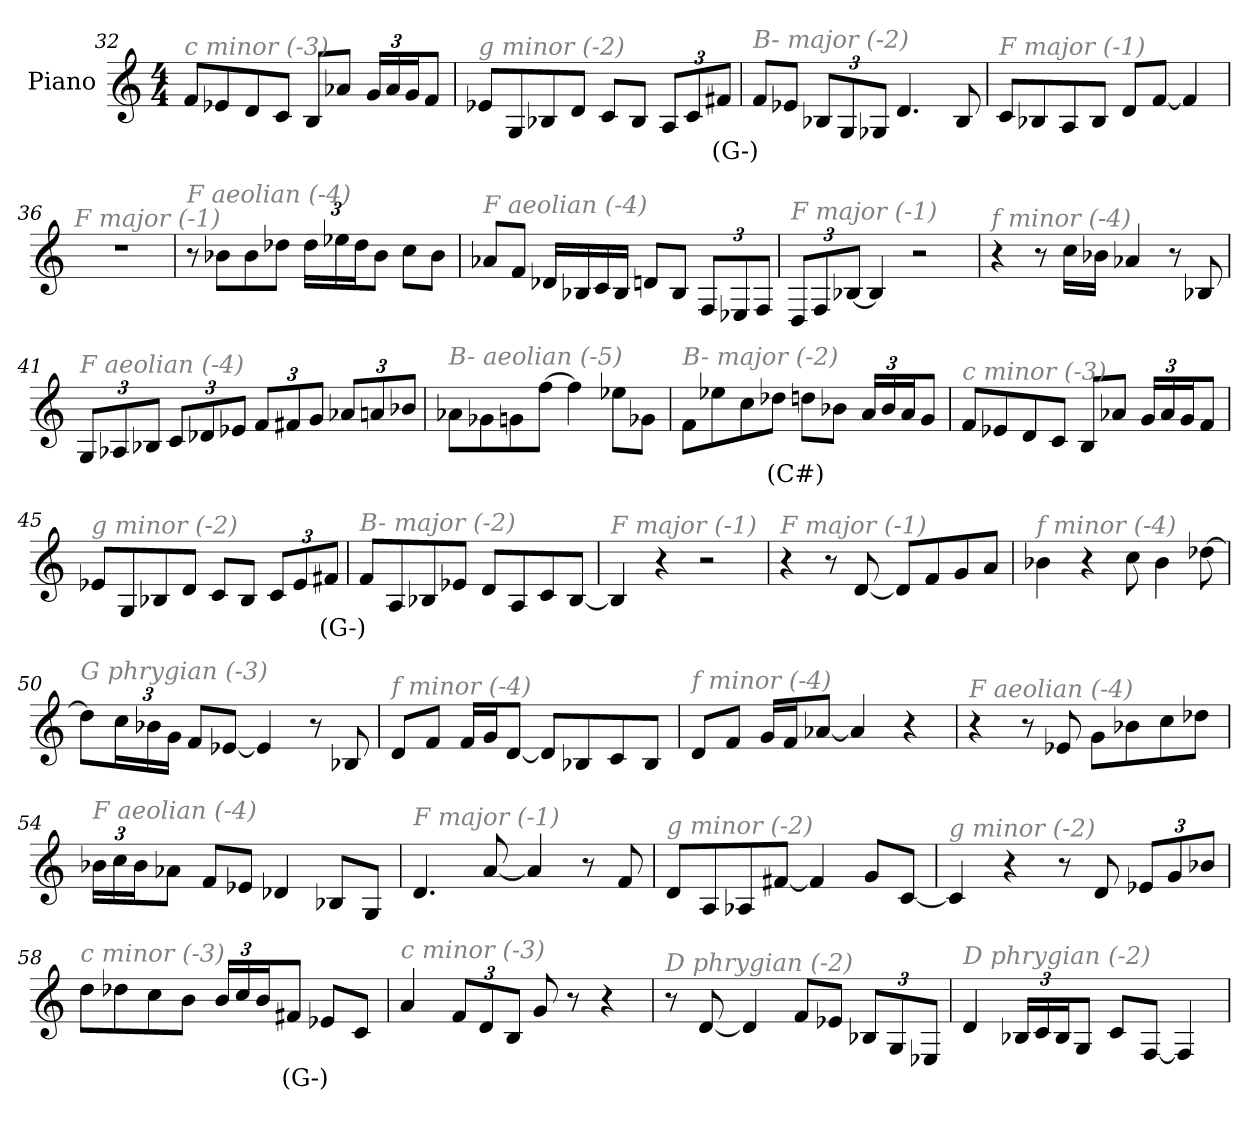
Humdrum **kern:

**kern	**text
*part1	*part1
*staff1	*staff1
*I"Piano	*
*I'Pno	*
!!LO:LB:g=z
*clefG2	*
*k[]	*
*M4/4	*
=32	=32
!LO:TX:i:color=#808080:t=c minor (-3)	!
8f/L	.
8e-X/	.
8d/	.
8c/J	.
8B/L	.
8a-X/J	.
*Xbrackettup	*
24g/LL	.
24a-/	.
24g/J	.
8f/J	.
=33	=33
!LO:TX:i:color=#808080:t=g minor (-2)	!
8e-X/L	.
8G/	.
8B-X/	.
8d/J	.
8c/L	.
8B-/J	.
12A/L	.
12c/	.
12f#Xi/J	(G-)
=34	=34
!LO:TX:i:color=#808080:t=B- major (-2)	!
8f/L	.
8e-X/J	.
12B-X/L	.
12G/	.
12G-X/J	.
4.d/	.
8B-/	.
=35	=35
!LO:TX:i:color=#808080:t=F major (-1)	!
8c/L	.
8B-X/	.
8A/	.
8B-/J	.
8d/L	.
[8f/J	.
4f/]	.
!!LO:LB:g=z
=36	=36
!LO:TX:i:color=#808080:t=F major (-1)	!
1r	.
=37	=37
!LO:TX:i:color=#808080:t=F aeolian (-4)	!
8r	.
8b-X\L	.
8b-\	.
8dd-X\J	.
24dd-\LL	.
24ee-X\	.
24dd-\J	.
8b-\J	.
8cc\L	.
8b-\J	.
=38	=38
!LO:TX:i:color=#808080:t=F aeolian (-4)	!
8a-X/L	.
8f/J	.
16d-X/LL	.
16B-X/	.
16c/	.
16B-/JJ	.
8dn/L	.
8B-/J	.
12F/L	.
12E-X/	.
12F/J	.
=39	=39
!LO:TX:i:color=#808080:t=F major (-1)	!
12D/L	.
12F/	.
[12B-X/J	.
4B-/]	.
2r	.
!!LO:PB:g=z
=40	=40
!LO:TX:i:color=#808080:t=f minor (-4)	!
4r	.
8r	.
16cc\LL	.
16b-X\JJ	.
4a-X/	.
8r	.
8B-X/	.
=41	=41
!LO:TX:i:color=#808080:t=F aeolian (-4)	!
12G/L	.
12A-X/	.
12B-X/J	.
12c/L	.
12d-X/	.
12e-X/J	.
12f/L	.
12f#X/	.
12g/J	.
12a-X/L	.
12an/	.
12b-X/J	.
=42	=42
!LO:TX:i:color=#808080:t=B- aeolian (-5)	!
8a-X\L	.
8g-X\	.
8gn\	.
[8ff\J	.
4ff\]	.
8ee-X\L	.
8g-X\J	.
!!LO:LB:g=z
=43	=43
!LO:TX:i:color=#808080:t=B- major (-2)	!
8f\L	.
8ee-X\	.
8cc\	.
8dd-Xi\J	(C#)
8dd\L	.
8b-X\J	.
24a/LL	.
24b-/	.
24a/J	.
8g/J	.
=44	=44
!LO:TX:i:color=#808080:t=c minor (-3)	!
8f/L	.
8e-X/	.
8d/	.
8c/J	.
8B/L	.
8a-X/J	.
24g/LL	.
24a-/	.
24g/J	.
8f/J	.
=45	=45
!LO:TX:i:color=#808080:t=g minor (-2)	!
8e-X/L	.
8G/	.
8B-X/	.
8d/J	.
8c/L	.
8B-/J	.
12c/L	.
12e-/	.
12f#Xi/J	(G-)
!!LO:LB:g=z
=46	=46
!LO:TX:i:color=#808080:t=B- major (-2)	!
8f/L	.
8A/	.
8B-X/	.
8e-X/J	.
8d/L	.
8A/	.
8c/	.
[8B-/J	.
=47	=47
!LO:TX:i:color=#808080:t=F major (-1)	!
4B-/]	.
4r	.
2r	.
=48	=48
!LO:TX:i:color=#808080:t=F major (-1)	!
4r	.
8r	.
[8d/	.
8d/L]	.
8f/	.
8g/	.
8a/J	.
=49	=49
!LO:TX:i:color=#808080:t=f minor (-4)	!
4b-X\	.
4r	.
8cc\	.
4b-\	.
[8dd-X\	.
=50	=50
!LO:TX:i:color=#808080:t=G phrygian (-3)	!
8dd-\L]	.
24cc\L	.
24b-X\	.
24g\JJ	.
8f/L	.
[8e-X/J	.
4e-/]	.
8r	.
8B-X/	.
!!LO:LB:g=z
=51	=51
!LO:TX:i:color=#808080:t=f minor (-4)	!
8d/L	.
8f/J	.
16f/LL	.
16g/J	.
[8d/J	.
8d/L]	.
8B-X/	.
8c/	.
8B-/J	.
=52	=52
!LO:TX:i:color=#808080:t=f minor (-4)	!
8d/L	.
8f/J	.
16g/LL	.
16f/J	.
[8a-X/J	.
4a-/]	.
4r	.
=53	=53
!LO:TX:i:color=#808080:t=F aeolian (-4)	!
4r	.
8r	.
8e-X/	.
8g\L	.
8b-X\	.
8cc\	.
8dd-X\J	.
=54	=54
!LO:TX:i:color=#808080:t=F aeolian (-4)	!
24b-X\LL	.
24cc\	.
24b-\J	.
8a-X\J	.
8f/L	.
8e-X/J	.
4d-X/	.
8B-X/L	.
8G/J	.
!!LO:LB:g=z
=55	=55
!LO:TX:i:color=#808080:t=F major (-1)	!
4.d/	.
[8a/	.
4a/]	.
8r	.
8f/	.
=56	=56
!LO:TX:i:color=#808080:t=g minor (-2)	!
8d/L	.
8A/	.
8A-X/	.
[8f#X/J	.
4f#/]	.
8g/L	.
[8c/J	.
=57	=57
!LO:TX:i:color=#808080:t=g minor (-2)	!
4c/]	.
4r	.
8r	.
8d/	.
12e-X/L	.
12g/	.
12b-X/J	.
=58	=58
!LO:TX:i:color=#808080:t=c minor (-3)	!
8dd\L	.
8dd-X\	.
8cc\	.
8b\J	.
24b/LL	.
24cc/	.
24b/J	.
8f#Xi/J	(G-)
8e-X/L	.
8c/J	.
!!LO:LB:g=z
=59	=59
!LO:TX:i:color=#808080:t=c minor (-3)	!
4a/	.
12f/L	.
12d/	.
12B/J	.
8g/	.
8r	.
4r	.
=60	=60
!LO:TX:i:color=#808080:t=D phrygian (-2)	!
8r	.
[8d/	.
4d/]	.
8f/L	.
8e-X/J	.
12B-X/L	.
12G/	.
12E-X/J	.
=61	=61
!LO:TX:i:color=#808080:t=D phrygian (-2)	!
4d/	.
24B-X/LL	.
24c/	.
24B-/J	.
8G/J	.
8c/L	.
[8F/J	.
4F/]	.
=	=
*-	*-
